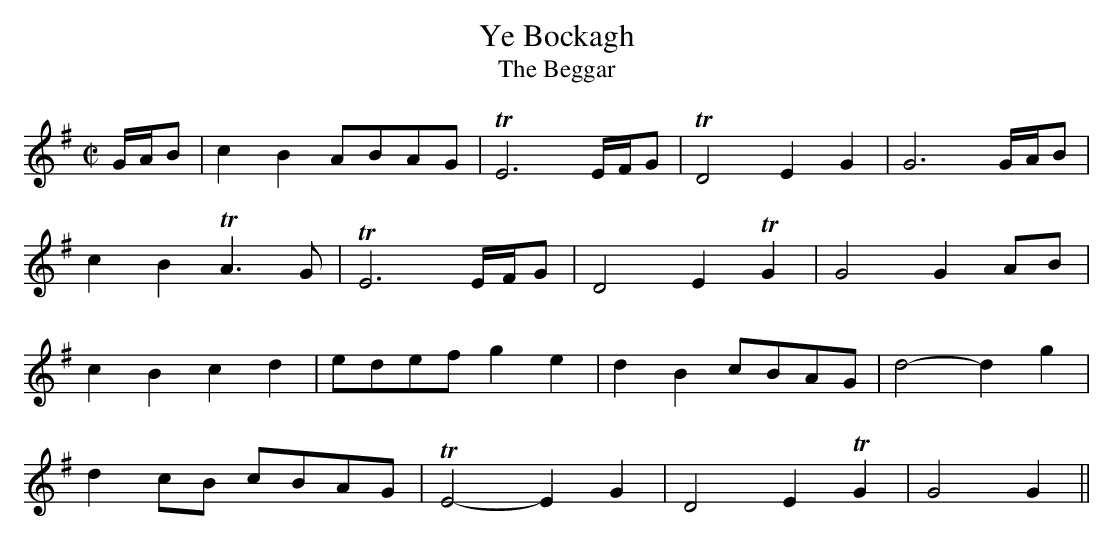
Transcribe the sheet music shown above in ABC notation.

X:1
T:Bockagh, Ye
T:Beggar, The
M:C|
L:1/8
K:G
G/A/B|c2B2 ABAG|TE6 E/F/G|TD4 E2G2|G6 G/A/B|
c2B2TA3G|TE6 E/F/G|D4 E2TG2|G4 G2 AB|
c2B2c2d2|edef g2 e2|d2B2 cBAG|d4-d2g2|
d2 cB cBAG|TE4-E2G2|D4 E2TG2|G4 G2||
